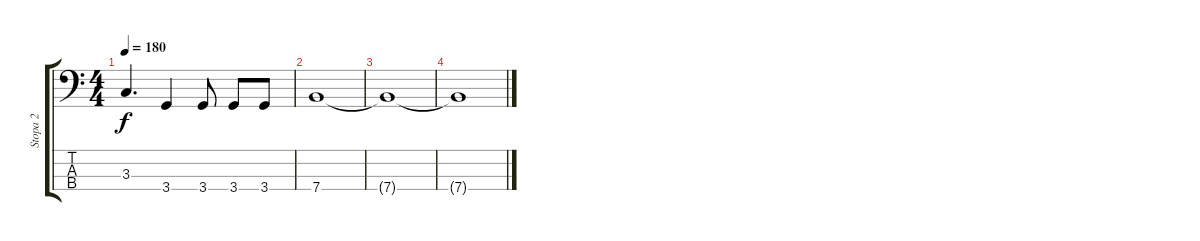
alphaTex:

\track ("Stopa 2" "Stopa 2") {instrument electricbassfinger}
\staff {score tabs}
\tuning (G2 D2 A1 E1) {hide}
\ts (4 4)
\tempo 180
\clef f4
\ks c
3.3.4{d dy f} 3.4.4 3.4.8 3.4.8 3.4.8 |
7.4.1 |
7.4{t}.1 |
7.4{t}.1
